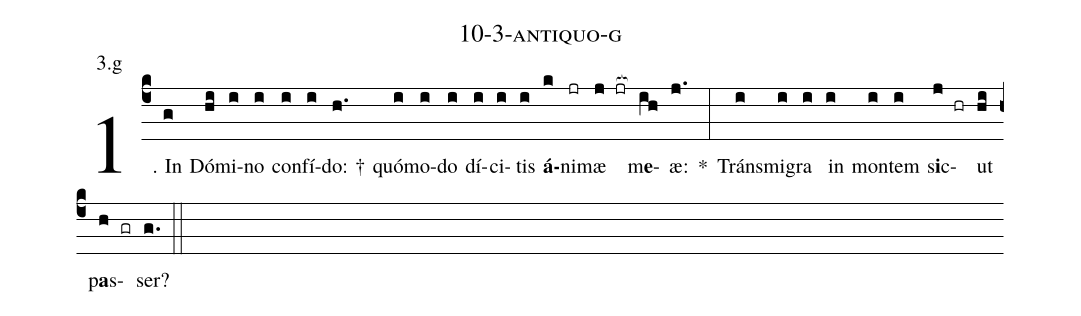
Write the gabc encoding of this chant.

name: 10-3-antiquo-g;
annotation: 3.g;
%%
(c4)1. In(g) Dó(hi)mi(i)no(i) con(i)fí(i)do: †(h.) quó(i)mo(i)do(i) dí(i)ci(i)tis(i) <b>á</b>(k)ni(jr)mæ(j jr[ocb:1{]) m<b>e</b>(ih[ocb:0}])æ:(j.) *(:) Tráns(i)mi(i)gra(i) in(i) mon(i)tem(i) s<b>i</b>c(j hr)ut(hi) p<b>a</b>s(h gr)ser?(g.) (::)
